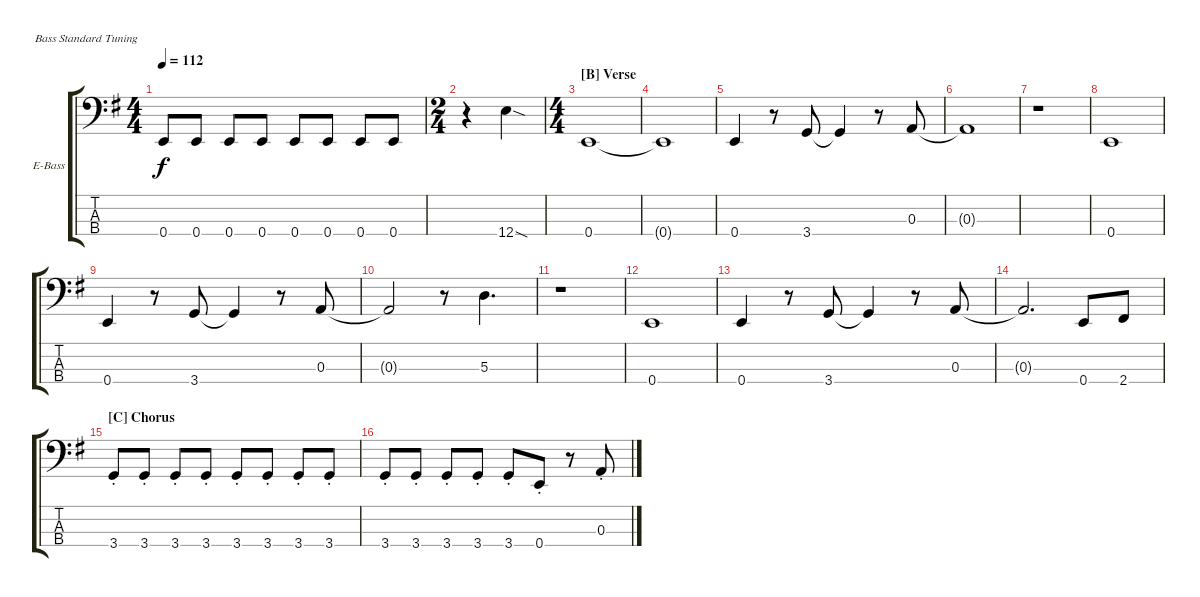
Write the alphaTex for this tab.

\defaultSystemsLayout 4
\bracketExtendMode groupsimilarinstruments
\firstSystemTrackNameOrientation horizontal
\otherSystemsTrackNameOrientation horizontal
\track ("Bass" "E-Bass") {instrument electricbassfinger}
\staff {score tabs}
\tuning (G2 D2 A1 E1)
\ts (4 4)
\tempo 112
\clef f4
\scale
1.05549
\ks g
0.4.8{dy f} 0.4.8 0.4.8 0.4.8 0.4.8 0.4.8 0.4.8 0.4.8 |
\ts (2 4)
\scale
0.944515 r.4 12.4{sod}.4 |
\ts (4 4)
\section ("B" "Verse")
\scale
1.08575 0.4.1 |
\scale
0.91425 0.4{t}.1 |
\scale
1.05549 0.4.4 r.8 3.4.8 3.4{t}.4 r.8 0.3.8 |
\scale
0.944515 0.3{t}.1 |
\scale
1.05549 r.1 |
\scale
0.944515 0.4.1 |
\scale
1.05549 0.4.4 r.8 3.4.8 3.4{t}.4 r.8 0.3.8 |
\scale
0.944515 0.3{t}.2 r.8 5.3.4{d} |
\scale
1.05549 r.1 |
\scale
0.944515 0.4.1 |
\scale
1.05549 0.4.4 r.8 3.4.8 3.4{t}.4 r.8 0.3.8 |
\scale
0.944515 0.3{t}.2{d} 0.4.8 2.4.8 |
\section ("C" "Chorus")
\scale
1.05549 3.4{st}.8 3.4{st}.8 3.4{st}.8 3.4{st}.8 3.4{st}.8 3.4{st}.8 3.4{st}.8 3.4{st}.8 |
\scale
0.944515 3.4{st}.8 3.4{st}.8 3.4{st}.8 3.4{st}.8 3.4{st}.8 0.4{st}.8 r.8 0.3{st}.8
